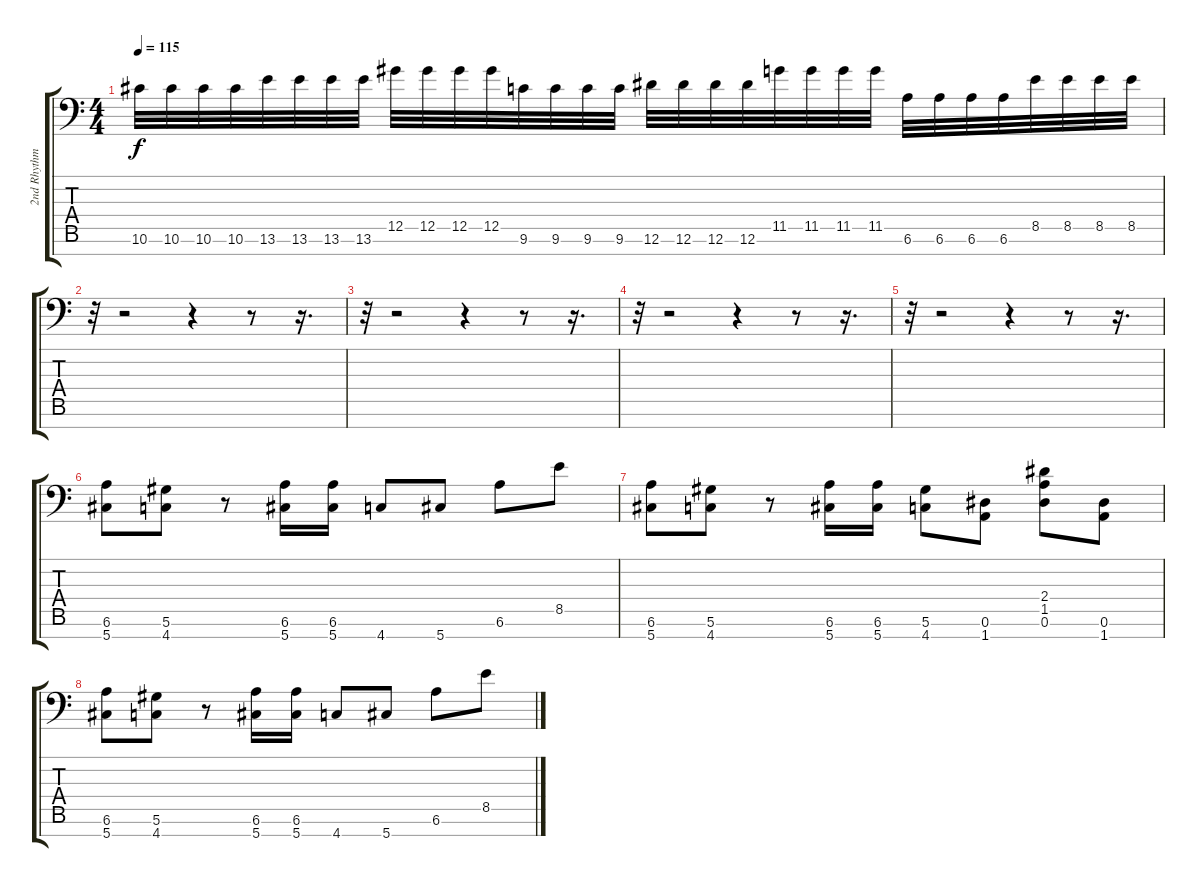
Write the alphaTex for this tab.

\track ("2nd Rhythm Guitar" "2nd Rhythm") {instrument distortionguitar}
\staff {score tabs}
\tuning (Eb4 Bb3 F3 Db3 Ab2 Eb2 Ab1) {hide}
\ts (4 4)
\tempo 115
\clef f4
\ks c
10.6.32{dy f} 10.6.32 10.6.32 10.6.32 13.6.32 13.6.32 13.6.32 13.6.32 12.5.32 12.5.32 12.5.32 12.5.32 9.6.32 9.6.32 9.6.32 9.6.32 12.6.32 12.6.32 12.6.32 12.6.32 11.5.32 11.5.32 11.5.32 11.5.32 6.6.32 6.6.32 6.6.32 6.6.32 8.5.32 8.5.32 8.5.32 8.5.32 |
r.32 r.2 r.4 r.8 r.16{d} |
r.32 r.2 r.4 r.8 r.16{d} |
r.32 r.2 r.4 r.8 r.16{d} |
r.32 r.2 r.4 r.8 r.16{d} |
(6.6 5.7).8 (5.6 4.7).8 r.8 (6.6 5.7).16 (6.6 5.7).16 4.7.8 5.7.8 6.6.8 8.5.8 |
(6.6 5.7).8 (5.6 4.7).8 r.8 (6.6 5.7).16 (6.6 5.7).16 (5.6 4.7).8 (0.6 1.7).8 (2.4 1.5 0.6).8 (0.6 1.7).8 |
(6.6 5.7).8 (5.6 4.7).8 r.8 (6.6 5.7).16 (6.6 5.7).16 4.7.8 5.7.8 6.6.8 8.5.8
